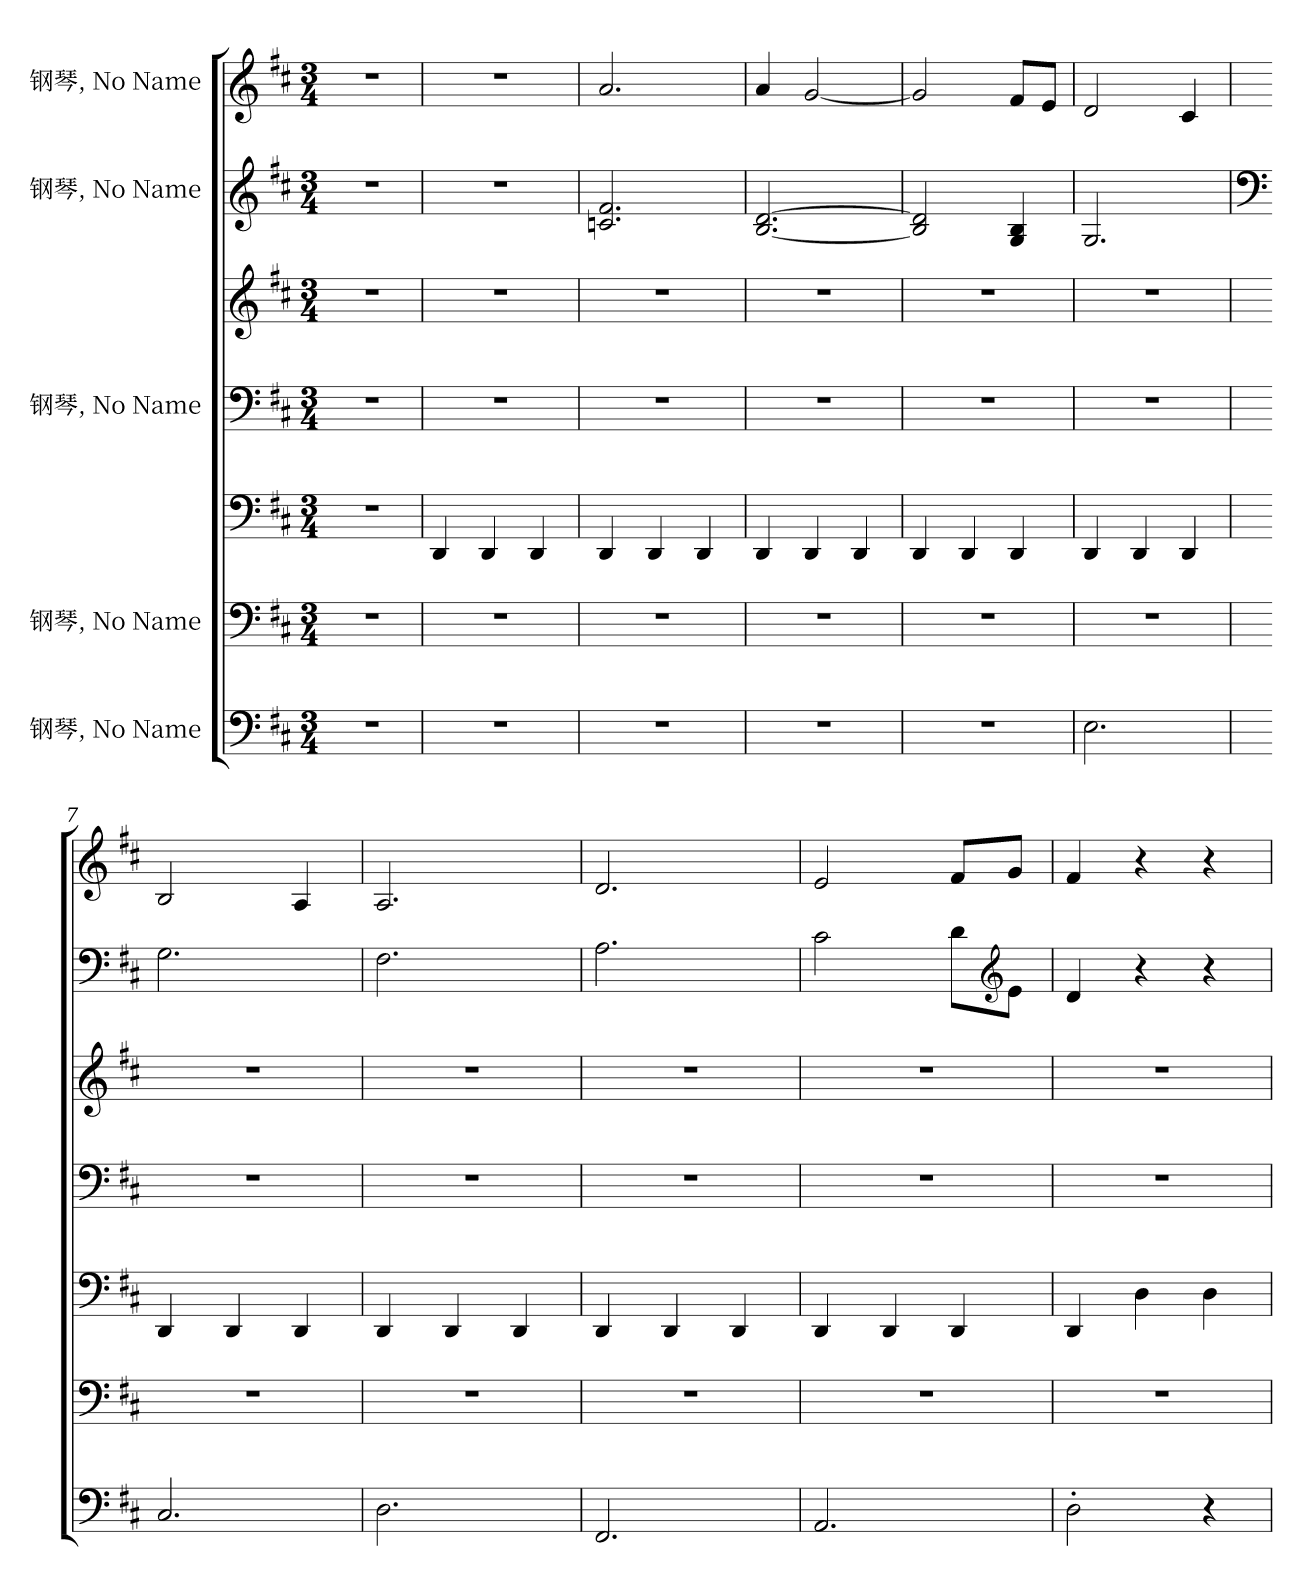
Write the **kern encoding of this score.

**kern	**kern	**kern	**kern	**kern	**kern	**kern
*part5	*part4	*part4	*part3	*part3	*part2	*part1
*staff7	*staff6	*staff5	*staff4	*staff3	*staff2	*staff1
*I"钢琴, No Name	*I"钢琴, No Name	*	*I"钢琴, No Name	*	*I"钢琴, No Name	*I"钢琴, No Name
*clefF4	*clefF4	*clefF4	*clefF4	*clefG2	*clefG2	*clefG2
*k[f#c#]	*k[f#c#]	*k[f#c#]	*k[f#c#]	*k[f#c#]	*k[f#c#]	*k[f#c#]
*M3/4	*M3/4	*M3/4	*M3/4	*M3/4	*M3/4	*M3/4
*MM100	*MM100	*MM100	*MM100	*MM100	*MM100	*MM100
=1	=1	=1	=1	=1	=1	=1
2.r	2.r	2.r	2.r	2.r	2.r	2.r
=2	=2	=2	=2	=2	=2	=2
*	*	*	*	*	*	*MM199
2.r	2.r	4DD/	2.r	2.r	2.r	2.r
.	.	4DD/	.	.	.	.
.	.	4DD/	.	.	.	.
=3	=3	=3	=3	=3	=3	=3
*	*	*	*	*	*	*MM199
2.r	2.r	4DD/	2.r	2.r	2.cn/ 2.f#/	2.a/
.	.	4DD/	.	.	.	.
.	.	4DD/	.	.	.	.
=4	=4	=4	=4	=4	=4	=4
2.r	2.r	4DD/	2.r	2.r	[2.B/ [2.d/	4a/
.	.	4DD/	.	.	.	[2g/
.	.	4DD/	.	.	.	.
=5	=5	=5	=5	=5	=5	=5
2.r	2.r	4DD/	2.r	2.r	2B/] 2d/]	2g/]
.	.	4DD/	.	.	.	.
.	.	4DD/	.	.	4G/ 4B/	8f#/L
.	.	.	.	.	.	8e/J
=6	=6	=6	=6	=6	=6	=6
2.E\	2.r	4DD/	2.r	2.r	2.G/	2d/
.	.	4DD/	.	.	.	.
.	.	4DD/	.	.	.	4c#/
=7	=7	=7	=7	=7	=7	=7
*	*	*	*	*	*clefF4	*
2.C#/	2.r	4DD/	2.r	2.r	2.G\	2B/
.	.	4DD/	.	.	.	.
.	.	4DD/	.	.	.	4A/
!!LO:PB:g=z
=8	=8	=8	=8	=8	=8	=8
2.D\	2.r	4DD/	2.r	2.r	2.F#\	2.A/
.	.	4DD/	.	.	.	.
.	.	4DD/	.	.	.	.
=9	=9	=9	=9	=9	=9	=9
2.FF#/	2.r	4DD/	2.r	2.r	2.A\	2.d/
.	.	4DD/	.	.	.	.
.	.	4DD/	.	.	.	.
=10	=10	=10	=10	=10	=10	=10
2.AA/	2.r	4DD/	2.r	2.r	2c#\	2e/
.	.	4DD/	.	.	.	.
.	.	4DD/	.	.	8d\L	8f#/L
*	*	*	*	*	*clefG2	*
.	.	.	.	.	8e\J	8g/J
=11	=11	=11	=11	=11	=11	=11
2D'\	2.r	4DD/	2.r	2.r	4d/	4f#/
.	.	4D\	.	.	4r	4r
4r	.	4D\	.	.	4r	4r
=	=	=	=	=	=	=
*-	*-	*-	*-	*-	*-	*-
